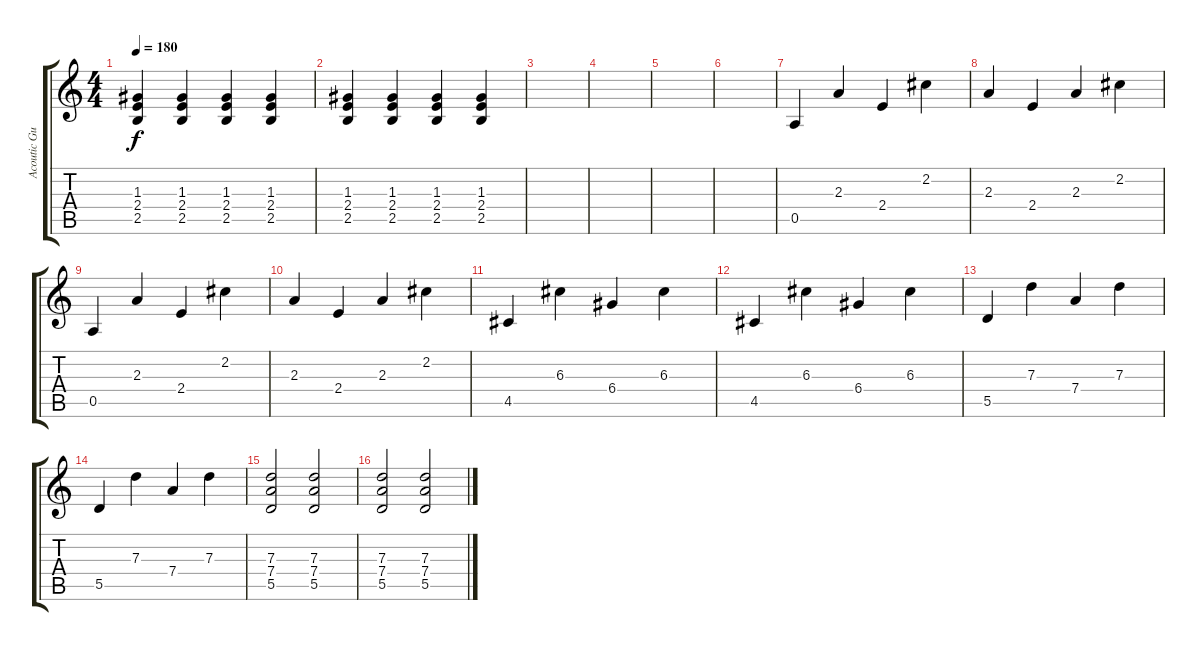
\track ("Acoutic Guitar" "Acoutic Gu") {instrument acousticguitarsteel}
\staff {score tabs}
\tuning (E4 B3 G3 D3 A2 D2) {hide}
\ts (4 4)
\tempo 180
\clef g2
\ks c
(1.3 2.4 2.5).4{dy f} (1.3 2.4 2.5).4 (1.3 2.4 2.5).4 (1.3 2.4 2.5).4 |
(1.3 2.4 2.5).4 (1.3 2.4 2.5).4 (1.3 2.4 2.5).4 (1.3 2.4 2.5).4 |
|
|
|
|
0.5.4 2.3.4 2.4.4 2.2.4 |
2.3.4 2.4.4 2.3.4 2.2.4 |
0.5.4 2.3.4 2.4.4 2.2.4 |
2.3.4 2.4.4 2.3.4 2.2.4 |
4.5.4 6.3.4 6.4.4 6.3.4 |
4.5.4 6.3.4 6.4.4 6.3.4 |
5.5.4 7.3.4 7.4.4 7.3.4 |
5.5.4 7.3.4 7.4.4 7.3.4 |
(7.3 7.4 5.5).2 (7.3 7.4 5.5).2 |
(7.3 7.4 5.5).2 (7.3 7.4 5.5).2
